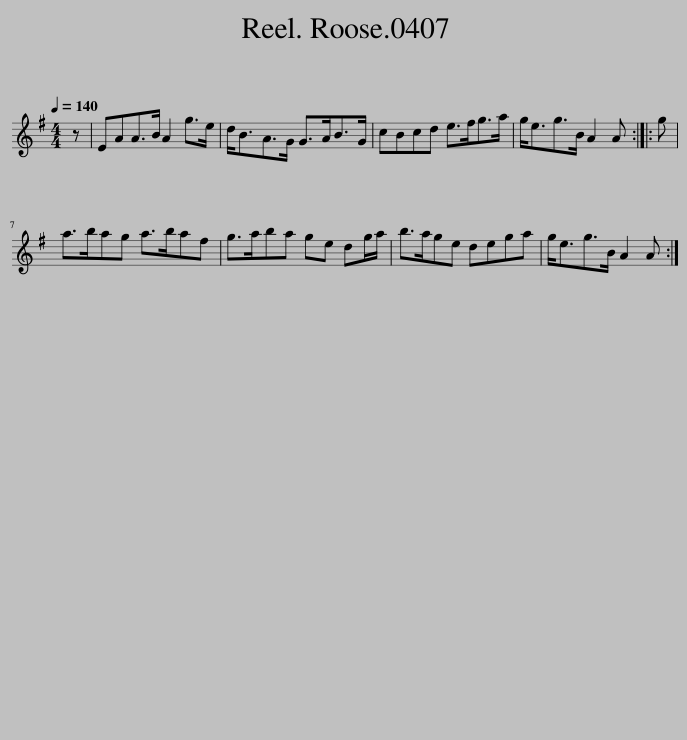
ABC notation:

X:1
L:1/8
Q:1/4=140
M:4/4
I:linebreak $
K:G
V:1 treble
V:1
 z | EAA>B A2 g>e | d<BA>G G>AB>G | cBcd e>fg>a | g<eg>B A2 A :: %5
 g |$ a>bag a>baf | g>aba ge dg/a/ | b>age dega | g<eg>B A2 A :| %10
